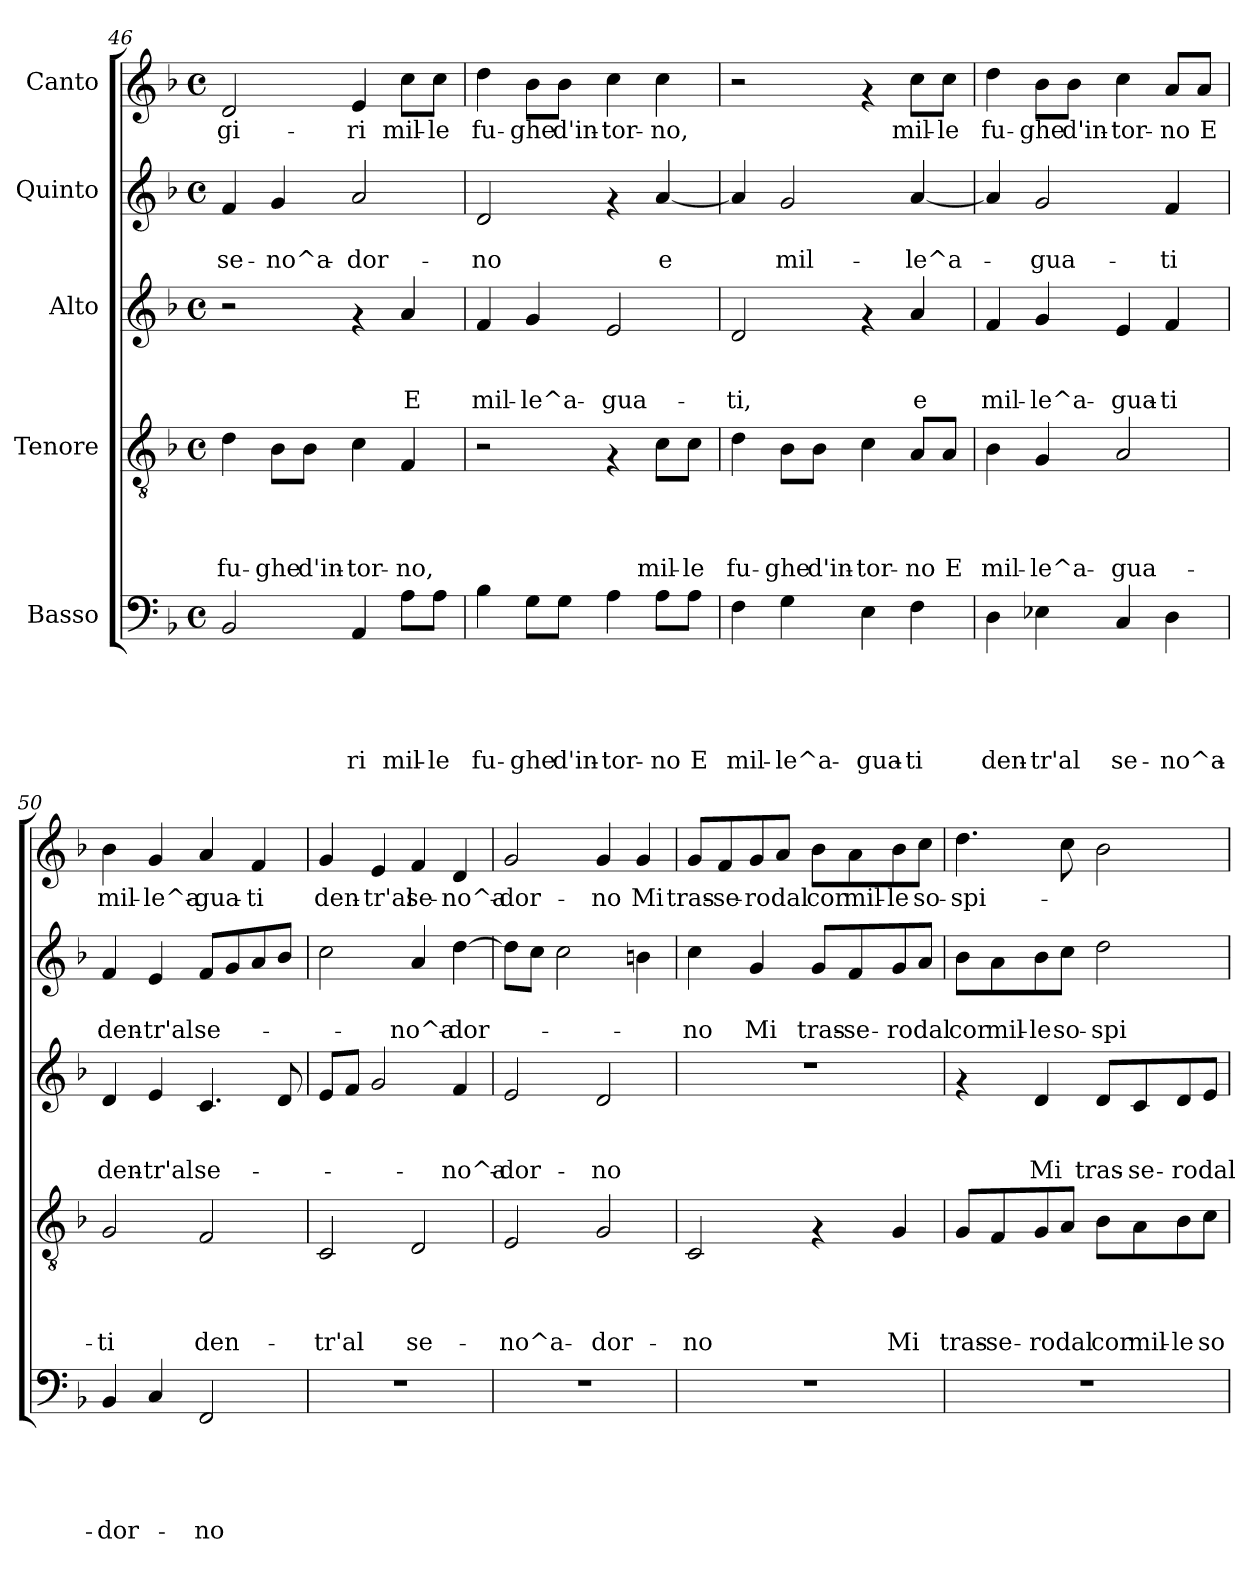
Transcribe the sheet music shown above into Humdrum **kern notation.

**kern	**text	**text	**text	**text	**text	**kern	**text	**text	**text	**text	**kern	**text	**text	**text	**kern	**text	**text	**kern	**text
*part5	*part5	*part5	*part5	*part5	*part5	*part4	*part4	*part4	*part4	*part4	*part3	*part3	*part3	*part3	*part2	*part2	*part2	*part1	*part1
*staff5	*staff5	*staff5	*staff5	*staff5	*staff5	*staff4	*staff4	*staff4	*staff4	*staff4	*staff3	*staff3	*staff3	*staff3	*staff2	*staff2	*staff2	*staff1	*staff1
*I"Basso	*	*	*	*	*	*I"Tenore	*	*	*	*	*I"Alto	*	*	*	*I"Quinto	*	*	*I"Canto	*
!!LO:LB:g=z
*clefF4	*	*	*	*	*	*clefGv2	*	*	*	*	*clefG2	*	*	*	*clefG2	*	*	*clefG2	*
*k[b-]	*	*	*	*	*	*k[b-]	*	*	*	*	*k[b-]	*	*	*	*k[b-]	*	*	*k[b-]	*
*F:	*	*	*	*	*	*F:	*	*	*	*	*F:	*	*	*	*F:	*	*	*F:	*
*M4/4	*	*	*	*	*	*M4/4	*	*	*	*	*M4/4	*	*	*	*M4/4	*	*	*M4/4	*
*met(c)	*	*	*	*	*	*met(c)	*	*	*	*	*met(c)	*	*	*	*met(c)	*	*	*met(c)	*
=46	=46	=46	=46	=46	=46	=46	=46	=46	=46	=46	=46	=46	=46	=46	=46	=46	=46	=46	=46
!	!	!	!	!	!	!	!	!	!	!LO:LY:b	!	!	!	!	!	!	!LO:LY:b	!	!LO:LY:b
2BB-/	.	.	.	.	.	4d\	.	.	.	fu-	2r	.	.	.	4f/	.	se-	2d/	gi-
!	!	!	!	!	!	!	!	!	!	!LO:LY:b	!	!	!	!	!	!	!LO:LY:b	!	!
.	.	.	.	.	.	8B-\L	.	.	.	-ghe	.	.	.	.	4g/	.	-no^a-	.	.
!	!	!	!	!	!	!	!	!	!	!LO:LY:b	!	!	!	!	!	!	!	!	!
.	.	.	.	.	.	8B-\J	.	.	.	d'in-	.	.	.	.	.	.	.	.	.
!	!	!	!	!	!LO:LY:b	!	!	!	!	!LO:LY:b	!	!	!	!	!	!	!LO:LY:b	!	!LO:LY:b
4AA/	.	.	.	.	-ri	4c\	.	.	.	-tor-	4rf	.	.	.	2a/	.	-dor-	4e/	-ri
!	!	!	!	!	!LO:LY:b	!	!	!	!	!LO:LY:b	!	!	!	!LO:LY:b	!	!	!	!	!LO:LY:b
8A\L	.	.	.	.	mil-	4F/	.	.	.	-no,	4a/	.	.	E	.	.	.	8cc\L	mil-
!	!	!	!	!	!LO:LY:b	!	!	!	!	!	!	!	!	!	!	!	!	!	!LO:LY:b
8A\J	.	.	.	.	-le	.	.	.	.	.	.	.	.	.	.	.	.	8cc\J	-le
=47	=47	=47	=47	=47	=47	=47	=47	=47	=47	=47	=47	=47	=47	=47	=47	=47	=47	=47	=47
!	!	!	!	!	!LO:LY:b	!	!	!	!	!	!	!	!	!LO:LY:b	!	!	!LO:LY:b	!	!LO:LY:b
4B-\	.	.	.	.	fu-	2r	.	.	.	.	4f/	.	.	mil-	2d/	.	-no	4dd\	fu-
!	!	!	!	!	!LO:LY:b	!	!	!	!	!	!	!	!	!LO:LY:b	!	!	!	!	!LO:LY:b
8G\L	.	.	.	.	-ghe	.	.	.	.	.	4g/	.	.	-le^a-	.	.	.	8b-\L	-ghe
!	!	!	!	!	!LO:LY:b	!	!	!	!	!	!	!	!	!	!	!	!	!	!LO:LY:b
8G\J	.	.	.	.	d'in-	.	.	.	.	.	.	.	.	.	.	.	.	8b-\J	d'in-
!	!	!	!	!	!LO:LY:b	!	!	!	!	!	!	!	!	!LO:LY:b	!	!	!	!	!LO:LY:b
4A\	.	.	.	.	-tor-	4rF	.	.	.	.	2e/	.	.	-gua-	4rf	.	.	4cc\	-tor-
!	!	!	!	!	!LO:LY:b	!	!	!	!	!LO:LY:b	!	!	!	!	!	!	!LO:LY:b	!	!LO:LY:b
8A\L	.	.	.	.	-no	8c\L	.	.	.	mil-	.	.	.	.	[<4a/	.	e	4cc\	-no,
!	!	!	!	!	!LO:LY:b	!	!	!	!	!LO:LY:b	!	!	!	!	!	!	!	!	!
8A\J	.	.	.	.	E	8c\J	.	.	.	-le	.	.	.	.	.	.	.	.	.
=48	=48	=48	=48	=48	=48	=48	=48	=48	=48	=48	=48	=48	=48	=48	=48	=48	=48	=48	=48
!	!	!	!	!	!LO:LY:b	!	!	!	!	!LO:LY:b	!	!	!	!LO:LY:b	!	!	!	!	!
4F\	.	.	.	.	mil-	4d\	.	.	.	fu-	2d/	.	.	-ti,	4a/]	.	.	2r	.
!	!	!	!	!	!LO:LY:b	!	!	!	!	!LO:LY:b	!	!	!	!	!	!	!LO:LY:b	!	!
4G\	.	.	.	.	-le^a-	8B-\L	.	.	.	-ghe	.	.	.	.	2g/	.	mil-	.	.
!	!	!	!	!	!	!	!	!	!	!LO:LY:b	!	!	!	!	!	!	!	!	!
.	.	.	.	.	.	8B-\J	.	.	.	d'in-	.	.	.	.	.	.	.	.	.
!	!	!	!	!	!LO:LY:b	!	!	!	!	!LO:LY:b	!	!	!	!	!	!	!	!	!
4E\	.	.	.	.	-gua-	4c\	.	.	.	-tor-	4rf	.	.	.	.	.	.	4rf	.
!	!	!	!	!	!LO:LY:b	!	!	!	!	!LO:LY:b	!	!	!	!LO:LY:b	!	!	!LO:LY:b	!	!LO:LY:b
4F\	.	.	.	.	-ti	8A/L	.	.	.	-no	4a/	.	.	e	[<4a/	.	-le^a-	8cc\L	mil-
!	!	!	!	!	!	!	!	!	!	!LO:LY:b	!	!	!	!	!	!	!	!	!LO:LY:b
.	.	.	.	.	.	8A/J	.	.	.	E	.	.	.	.	.	.	.	8cc\J	-le
=49	=49	=49	=49	=49	=49	=49	=49	=49	=49	=49	=49	=49	=49	=49	=49	=49	=49	=49	=49
!	!	!	!	!	!LO:LY:b	!	!	!	!	!LO:LY:b	!	!	!	!LO:LY:b	!	!	!	!	!LO:LY:b
4D\	.	.	.	.	den-	4B-\	.	.	.	mil-	4f/	.	.	mil-	4a/]	.	.	4dd\	fu-
!	!	!	!	!	!LO:LY:b	!	!	!	!	!LO:LY:b	!	!	!	!LO:LY:b	!	!	!LO:LY:b	!	!LO:LY:b
4E-X\	.	.	.	.	-tr'al	4G/	.	.	.	-le^a-	4g/	.	.	-le^a-	2g/	.	-gua-	8b-\L	-ghe
!	!	!	!	!	!	!	!	!	!	!	!	!	!	!	!	!	!	!	!LO:LY:b
.	.	.	.	.	.	.	.	.	.	.	.	.	.	.	.	.	.	8b-\J	d'in-
!	!	!	!	!	!LO:LY:b	!	!	!	!	!LO:LY:b	!	!	!	!LO:LY:b	!	!	!	!	!LO:LY:b
4C/	.	.	.	.	se-	2A/	.	.	.	-gua-	4e/	.	.	-gua-	.	.	.	4cc\	-tor-
!	!	!	!	!	!LO:LY:b	!	!	!	!	!	!	!	!	!LO:LY:b	!	!	!LO:LY:b	!	!LO:LY:b
4D\	.	.	.	.	-no^a-	.	.	.	.	.	4f/	.	.	-ti	4f/	.	-ti	8a/L	-no
!	!	!	!	!	!	!	!	!	!	!	!	!	!	!	!	!	!	!	!LO:LY:b
.	.	.	.	.	.	.	.	.	.	.	.	.	.	.	.	.	.	8a/J	E
!!LO:PB:g=z
=50	=50	=50	=50	=50	=50	=50	=50	=50	=50	=50	=50	=50	=50	=50	=50	=50	=50	=50	=50
!	!	!	!	!	!LO:LY:b	!	!	!	!	!LO:LY:b	!	!	!	!LO:LY:b	!	!	!LO:LY:b	!	!LO:LY:b
4BB-/	.	.	.	.	-dor-	2G/	.	.	.	-ti	4d/	.	.	den-	4f/	.	den-	4b-\	mil-
!	!	!	!	!	!	!	!	!	!	!	!	!	!	!LO:LY:b	!	!	!LO:LY:b	!	!LO:LY:b
4C/	.	.	.	.	.	.	.	.	.	.	4e/	.	.	-tr'al	4e/	.	-tr'al	4g/	-le^a-
!	!	!	!	!	!LO:LY:b	!	!	!	!	!LO:LY:b	!	!	!	!LO:LY:b	!	!	!LO:LY:b	!	!LO:LY:b
2FF/	.	.	.	.	-no	2F/	.	.	.	den-	4.c/	.	.	se-	8f/L	.	se-	4a/	-gua-
.	.	.	.	.	.	.	.	.	.	.	.	.	.	.	8g/	.	.	.	.
!	!	!	!	!	!	!	!	!	!	!	!	!	!	!	!	!	!	!	!LO:LY:b
.	.	.	.	.	.	.	.	.	.	.	.	.	.	.	8a/	.	.	4f/	-ti
.	.	.	.	.	.	.	.	.	.	.	8d/	.	.	.	8b-/J	.	.	.	.
=51	=51	=51	=51	=51	=51	=51	=51	=51	=51	=51	=51	=51	=51	=51	=51	=51	=51	=51	=51
!	!	!	!	!	!	!	!	!	!	!LO:LY:b	!	!	!	!	!	!	!	!	!LO:LY:b
1r	.	.	.	.	.	2C/	.	.	.	-tr'al	8e/L	.	.	.	2cc\	.	.	4g/	den-
.	.	.	.	.	.	.	.	.	.	.	8f/J	.	.	.	.	.	.	.	.
!	!	!	!	!	!	!	!	!	!	!	!	!	!	!	!	!	!	!	!LO:LY:b
.	.	.	.	.	.	.	.	.	.	.	2g/	.	.	.	.	.	.	4e/	-tr'al
!	!	!	!	!	!	!	!	!	!	!LO:LY:b	!	!	!	!	!	!	!LO:LY:b	!	!LO:LY:b
.	.	.	.	.	.	2D/	.	.	.	se-	.	.	.	.	4a/	.	-no^a-	4f/	se-
!	!	!	!	!	!	!	!	!	!	!	!	!	!	!LO:LY:b	!	!	!LO:LY:b	!	!LO:LY:b
.	.	.	.	.	.	.	.	.	.	.	4f/	.	.	-no^a-	[>4dd\	.	-dor-	4d/	-no^a-
=52	=52	=52	=52	=52	=52	=52	=52	=52	=52	=52	=52	=52	=52	=52	=52	=52	=52	=52	=52
!	!	!	!	!	!	!	!	!	!	!LO:LY:b	!	!	!	!LO:LY:b	!	!	!	!	!LO:LY:b
1r	.	.	.	.	.	2E/	.	.	.	-no^a-	2e/	.	.	-dor-	8dd\L]	.	.	2g/	-dor-
.	.	.	.	.	.	.	.	.	.	.	.	.	.	.	8cc\J	.	.	.	.
.	.	.	.	.	.	.	.	.	.	.	.	.	.	.	2cc\	.	.	.	.
!	!	!	!	!	!	!	!	!	!	!LO:LY:b	!	!	!	!LO:LY:b	!	!	!	!	!LO:LY:b
.	.	.	.	.	.	2G/	.	.	.	-dor-	2d/	.	.	-no	.	.	.	4g/	-no
!	!	!	!	!	!	!	!	!	!	!	!	!	!	!	!	!	!	!	!LO:LY:b
.	.	.	.	.	.	.	.	.	.	.	.	.	.	.	4bn\	.	.	4g/	Mi
=53	=53	=53	=53	=53	=53	=53	=53	=53	=53	=53	=53	=53	=53	=53	=53	=53	=53	=53	=53
!	!	!	!	!	!	!	!	!	!	!LO:LY:b	!	!	!	!	!	!	!LO:LY:b	!	!LO:LY:b
1r	.	.	.	.	.	2C/	.	.	.	-no	1r	.	.	.	4cc\	.	-no	8g/L	tras-
!	!	!	!	!	!	!	!	!	!	!	!	!	!	!	!	!	!	!	!LO:LY:b
.	.	.	.	.	.	.	.	.	.	.	.	.	.	.	.	.	.	8f/	-se-
!	!	!	!	!	!	!	!	!	!	!	!	!	!	!	!	!	!LO:LY:b	!	!LO:LY:b
.	.	.	.	.	.	.	.	.	.	.	.	.	.	.	4g/	.	Mi	8g/	-ro
!	!	!	!	!	!	!	!	!	!	!	!	!	!	!	!	!	!	!	!LO:LY:b
.	.	.	.	.	.	.	.	.	.	.	.	.	.	.	.	.	.	8a/J	dal
!	!	!	!	!	!	!	!	!	!	!	!	!	!	!	!	!	!LO:LY:b	!	!LO:LY:b
.	.	.	.	.	.	4rF	.	.	.	.	.	.	.	.	8g/L	.	tras-	8b-\L	cor
!	!	!	!	!	!	!	!	!	!	!	!	!	!	!	!	!	!LO:LY:b	!	!LO:LY:b
.	.	.	.	.	.	.	.	.	.	.	.	.	.	.	8f/	.	-se-	8a\	mil-
!	!	!	!	!	!	!	!	!	!	!LO:LY:b	!	!	!	!	!	!	!LO:LY:b	!	!LO:LY:b
.	.	.	.	.	.	4G/	.	.	.	Mi	.	.	.	.	8g/	.	-ro	8b-\	-le
!	!	!	!	!	!	!	!	!	!	!	!	!	!	!	!	!	!LO:LY:b	!	!LO:LY:b
.	.	.	.	.	.	.	.	.	.	.	.	.	.	.	8a/J	.	dal	8cc\J	so-
!!LO:PB:g=z
=54	=54	=54	=54	=54	=54	=54	=54	=54	=54	=54	=54	=54	=54	=54	=54	=54	=54	=54	=54
!	!	!	!	!	!	!	!	!	!	!LO:LY:b	!	!	!	!	!	!	!LO:LY:b	!	!LO:LY:b
1r	.	.	.	.	.	8G/L	.	.	.	tras-	4rf	.	.	.	8b-\L	.	cor	4.dd\	-spi-
!	!	!	!	!	!	!	!	!	!	!LO:LY:b	!	!	!	!	!	!	!LO:LY:b	!	!
.	.	.	.	.	.	8F/	.	.	.	-se-	.	.	.	.	8a\	.	mil-	.	.
!	!	!	!	!	!	!	!	!	!	!LO:LY:b	!	!	!	!LO:LY:b	!	!	!LO:LY:b	!	!
.	.	.	.	.	.	8G/	.	.	.	-ro	4d/	.	.	Mi	8b-\	.	-le	.	.
!	!	!	!	!	!	!	!	!	!	!LO:LY:b	!	!	!	!	!	!	!LO:LY:b	!	!
.	.	.	.	.	.	8A/J	.	.	.	dal	.	.	.	.	8cc\J	.	so-	8cc\	.
!	!	!	!	!	!	!	!	!	!	!LO:LY:b	!	!	!	!LO:LY:b	!	!	!LO:LY:b	!	!
.	.	.	.	.	.	8B-\L	.	.	.	cor	8d/L	.	.	tras-	2dd\	.	-spi-	2b-\	.
!	!	!	!	!	!	!	!	!	!	!LO:LY:b	!	!	!	!LO:LY:b	!	!	!	!	!
.	.	.	.	.	.	8A\	.	.	.	mil-	8c/	.	.	-se-	.	.	.	.	.
!	!	!	!	!	!	!	!	!	!	!LO:LY:b	!	!	!	!LO:LY:b	!	!	!	!	!
.	.	.	.	.	.	8B-\	.	.	.	-le	8d/	.	.	-ro	.	.	.	.	.
!	!	!	!	!	!	!	!	!	!	!LO:LY:b	!	!	!	!LO:LY:b	!	!	!	!	!
.	.	.	.	.	.	8c\J	.	.	.	so-	8e/J	.	.	dal	.	.	.	.	.
=	=	=	=	=	=	=	=	=	=	=	=	=	=	=	=	=	=	=	=
*-	*-	*-	*-	*-	*-	*-	*-	*-	*-	*-	*-	*-	*-	*-	*-	*-	*-	*-	*-
